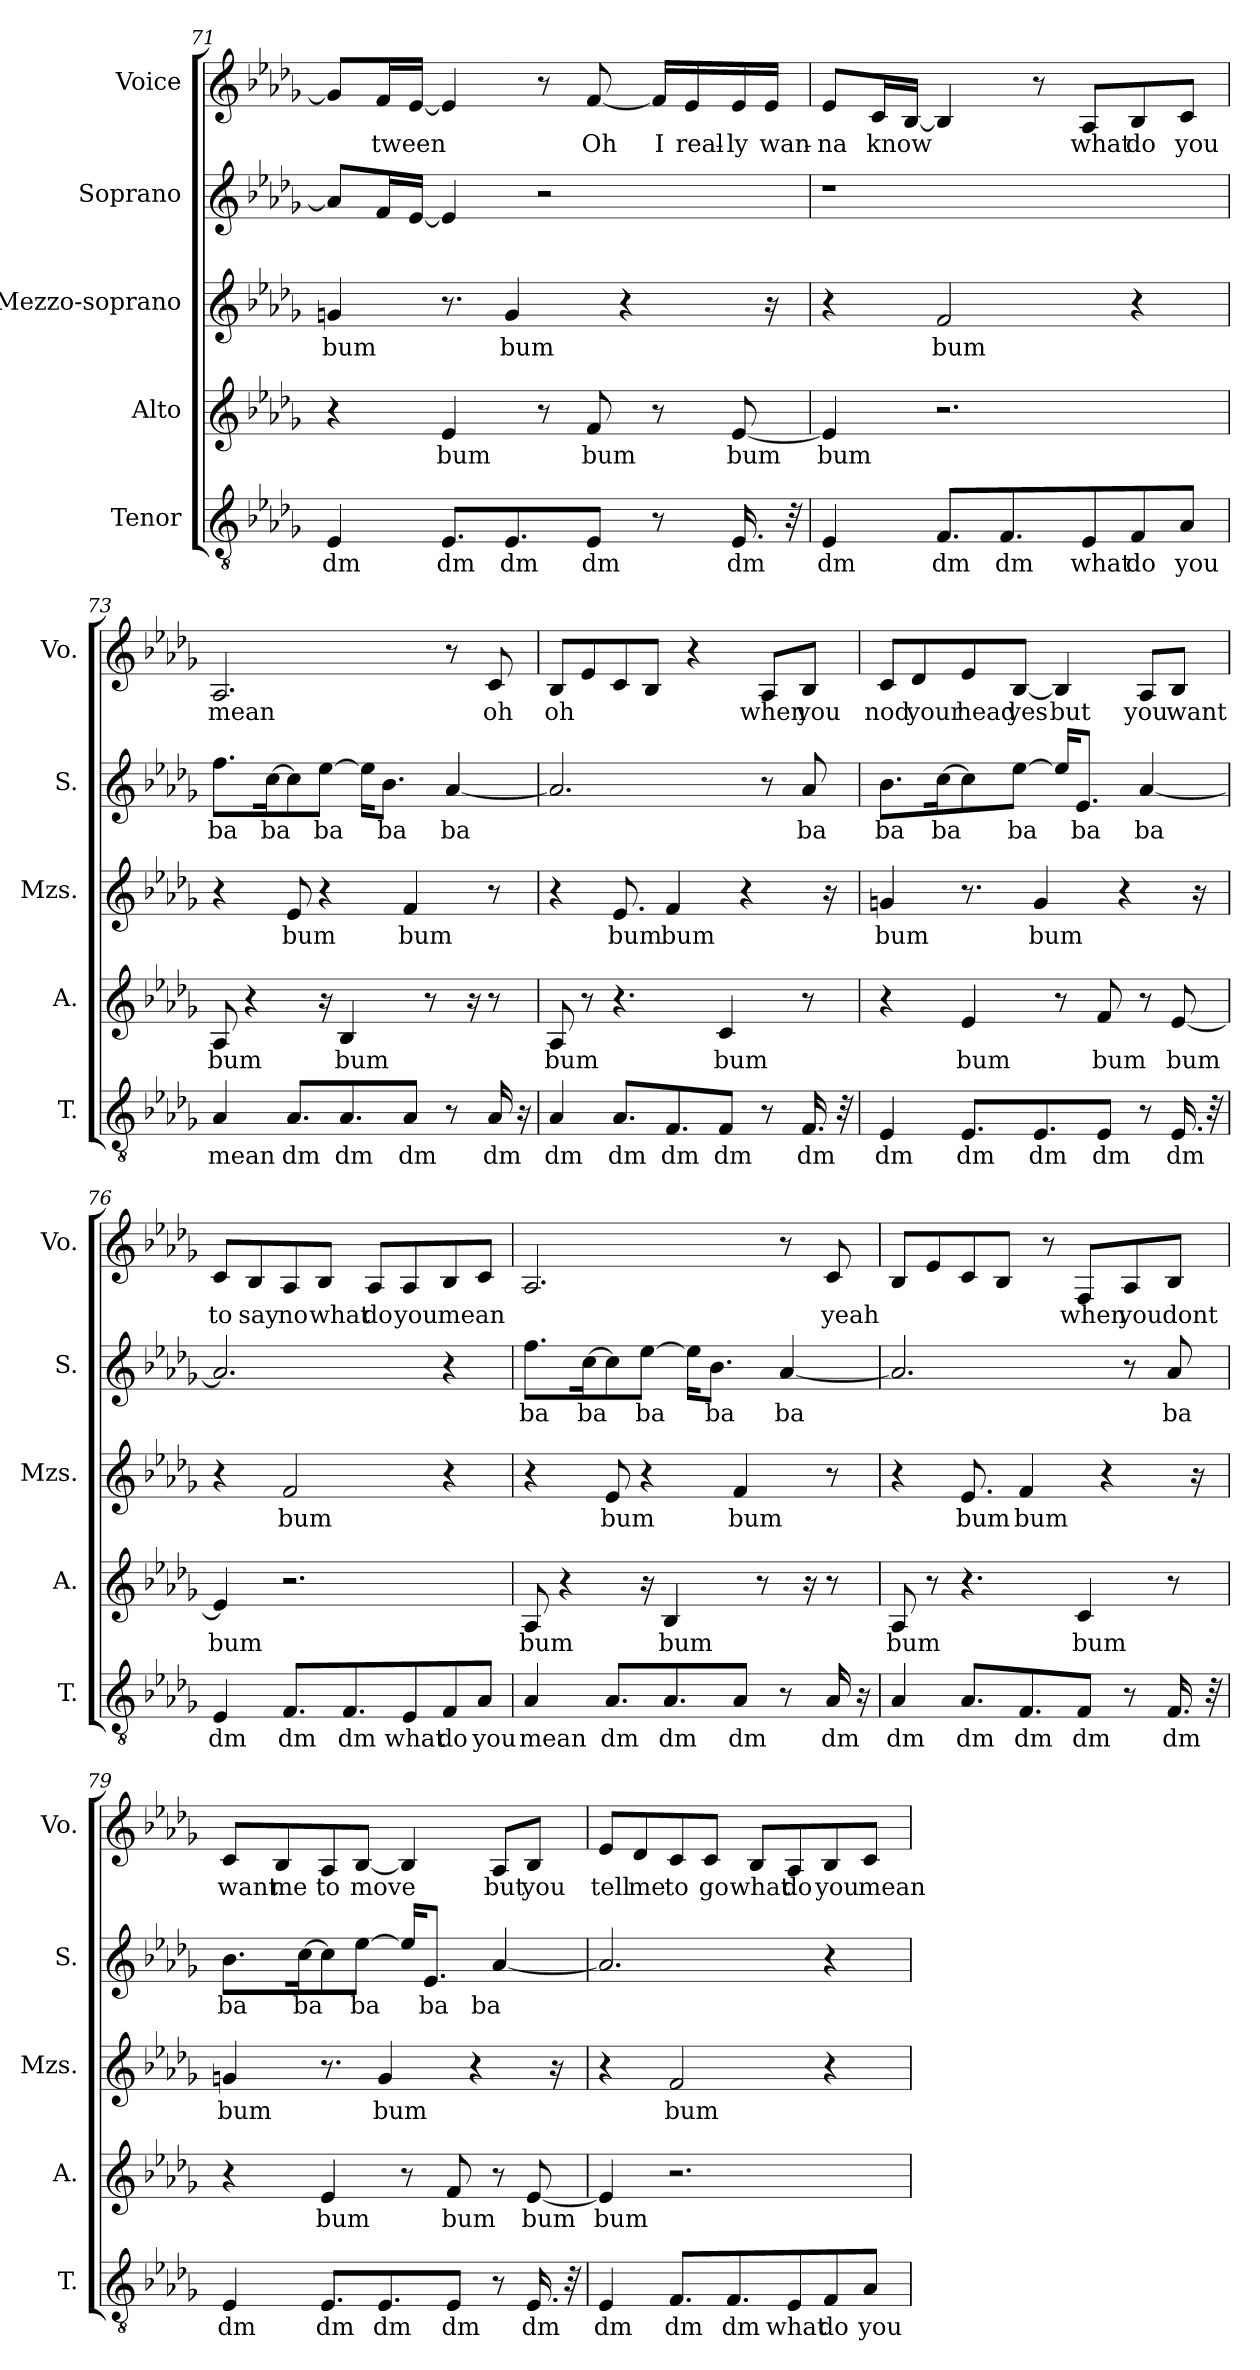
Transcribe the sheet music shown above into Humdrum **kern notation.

**kern	**text	**kern	**text	**kern	**text	**kern	**text	**kern	**text
*part5	*part5	*part4	*part4	*part3	*part3	*part2	*part2	*part1	*part1
*staff5	*staff5	*staff4	*staff4	*staff3	*staff3	*staff2	*staff2	*staff1	*staff1
*I"Tenor	*	*I"Alto	*	*I"Mezzo-soprano	*	*I"Soprano	*	*I"Voice	*
*I'T.	*	*I'A.	*	*I'Mzs.	*	*I'S.	*	*I'Vo.	*
*clefGv2	*	*clefG2	*	*clefG2	*	*clefG2	*	*clefG2	*
*k[b-e-a-d-g-]	*	*k[b-e-a-d-g-]	*	*k[b-e-a-d-g-]	*	*k[b-e-a-d-g-]	*	*k[b-e-a-d-g-]	*
=71	=71	=71	=71	=71	=71	=71	=71	=71	=71
4E-/	dm	4r	.	4gn/	bum	8a-/L]	.	8g/L]	.
.	.	.	.	.	.	16f/L	.	16f/L	tween
.	.	.	.	.	.	[16e-/JJ	.	[16e-/JJ	.
8.E-/L	dm	4e-/	bum	8.r	.	4e-/]	.	4e-/]	.
8.E-/	dm	.	.	4g/	bum	.	.	.	.
.	.	8r	.	.	.	2r	.	8r	.
8E-/J	dm	8f/	bum	.	.	.	.	[8f/	Oh
.	.	.	.	4r	.	.	.	.	.
8r	.	8r	.	.	.	.	.	16f/LL]	I
.	.	.	.	.	.	.	.	16e-/	real-
16.E-/	dm	[8e-/	bum	.	.	.	.	16e-/	-ly
.	.	.	.	16r	.	.	.	16e-/JJ	wan-
32r	.	.	.	.	.	.	.	.	.
!!LO:LB:g=z
=72	=72	=72	=72	=72	=72	=72	=72	=72	=72
4E-/	dm	4e-/]	bum	4r	.	1r	.	8e-/L	-na
.	.	.	.	.	.	.	.	16c/L	know
.	.	.	.	.	.	.	.	[16B-/JJ	.
8.F/L	dm	2.r	.	2f/	bum	.	.	4B-/]	.
8.F/	dm	.	.	.	.	.	.	.	.
.	.	.	.	.	.	.	.	8r	.
8E-/	what	.	.	.	.	.	.	8A-/L	what
8F/	do	.	.	4r	.	.	.	8B-/	do
8A-/J	you	.	.	.	.	.	.	8c/J	you
=73	=73	=73	=73	=73	=73	=73	=73	=73	=73
4A-/	mean	8A-/	bum	4r	.	8.ff\L	ba	2.A-/	mean
.	.	4r	.	.	.	.	.	.	.
.	.	.	.	.	.	[16cc\K	ba	.	.
8.A-/L	dm	.	.	8e-/	bum	8cc\]	.	.	.
.	.	16r	.	4r	.	[8ee-\J	ba	.	.
8.A-/	dm	4B-/	bum	.	.	.	.	.	.
.	.	.	.	.	.	16ee-\KL]	.	.	.
.	.	.	.	.	.	8.b-\J	ba	.	.
8A-/J	dm	.	.	4f/	bum	.	.	.	.
.	.	8r	.	.	.	.	.	.	.
8r	.	.	.	.	.	[4a-/	ba	8r	.
.	.	16r	.	.	.	.	.	.	.
16A-/	dm	8r	.	8r	.	.	.	8c/	oh
16r	.	.	.	.	.	.	.	.	.
!!LO:PB:g=z
=74	=74	=74	=74	=74	=74	=74	=74	=74	=74
4A-/	dm	8A-/	bum	4r	.	2.a-/]	.	8B-/L	oh
.	.	8r	.	.	.	.	.	8e-/	.
8.A-/L	dm	4.r	.	8.e-/	bum	.	.	8c/	.
.	.	.	.	.	.	.	.	8B-/J	.
8.F/	dm	.	.	4f/	bum	.	.	.	.
.	.	.	.	.	.	.	.	4r	.
8F/J	dm	4c/	bum	.	.	.	.	.	.
.	.	.	.	4r	.	.	.	.	.
8r	.	.	.	.	.	8r	.	8A-/L	when
16.F/	dm	8r	.	.	.	8a-/	ba	8B-/J	you
.	.	.	.	16r	.	.	.	.	.
32r	.	.	.	.	.	.	.	.	.
=75	=75	=75	=75	=75	=75	=75	=75	=75	=75
4E-/	dm	4r	.	4gn/	bum	8.b-\L	ba	8c/L	nod
.	.	.	.	.	.	.	.	8d-/	your
.	.	.	.	.	.	[16cc\K	ba	.	.
8.E-/L	dm	4e-/	bum	8.r	.	8cc\]	.	8e-/	head
.	.	.	.	.	.	[8ee-\J	ba	[8B-/J	yes
8.E-/	dm	.	.	4g/	bum	.	.	.	.
.	.	8r	.	.	.	16ee-/KL]	.	4B-/]	but
.	.	.	.	.	.	8.e-/J	ba	.	.
8E-/J	dm	8f/	bum	.	.	.	.	.	.
.	.	.	.	4r	.	.	.	.	.
8r	.	8r	.	.	.	[4a-/	ba	8A-/L	you
16.E-/	dm	[8e-/	bum	.	.	.	.	8B-/J	want
.	.	.	.	16r	.	.	.	.	.
32r	.	.	.	.	.	.	.	.	.
!!LO:LB:g=z
=76	=76	=76	=76	=76	=76	=76	=76	=76	=76
4E-/	dm	4e-/]	bum	4r	.	2.a-/]	.	8c/L	to
.	.	.	.	.	.	.	.	8B-/	say
8.F/L	dm	2.r	.	2f/	bum	.	.	8A-/	no
.	.	.	.	.	.	.	.	8B-/J	what
8.F/	dm	.	.	.	.	.	.	.	.
.	.	.	.	.	.	.	.	8A-/L	do
8E-/	what	.	.	.	.	.	.	8A-/	you
8F/	do	.	.	4r	.	4r	.	8B-/	mean
8A-/J	you	.	.	.	.	.	.	8c/J	.
=77	=77	=77	=77	=77	=77	=77	=77	=77	=77
4A-/	mean	8A-/	bum	4r	.	8.ff\L	ba	2.A-/	.
.	.	4r	.	.	.	.	.	.	.
.	.	.	.	.	.	[16cc\K	ba	.	.
8.A-/L	dm	.	.	8e-/	bum	8cc\]	.	.	.
.	.	16r	.	4r	.	[8ee-\J	ba	.	.
8.A-/	dm	4B-/	bum	.	.	.	.	.	.
.	.	.	.	.	.	16ee-\KL]	.	.	.
.	.	.	.	.	.	8.b-\J	ba	.	.
8A-/J	dm	.	.	4f/	bum	.	.	.	.
.	.	8r	.	.	.	.	.	.	.
8r	.	.	.	.	.	[4a-/	ba	8r	.
.	.	16r	.	.	.	.	.	.	.
16A-/	dm	8r	.	8r	.	.	.	8c/	yeah
16r	.	.	.	.	.	.	.	.	.
!!LO:PB:g=z
=78	=78	=78	=78	=78	=78	=78	=78	=78	=78
4A-/	dm	8A-/	bum	4r	.	2.a-/]	.	8B-/L	.
.	.	8r	.	.	.	.	.	8e-/	.
8.A-/L	dm	4.r	.	8.e-/	bum	.	.	8c/	.
.	.	.	.	.	.	.	.	8B-/J	.
8.F/	dm	.	.	4f/	bum	.	.	.	.
.	.	.	.	.	.	.	.	8r	.
8F/J	dm	4c/	bum	.	.	.	.	8F/L	when
.	.	.	.	4r	.	.	.	.	.
8r	.	.	.	.	.	8r	.	8A-/	you
16.F/	dm	8r	.	.	.	8a-/	ba	8B-/J	dont
.	.	.	.	16r	.	.	.	.	.
32r	.	.	.	.	.	.	.	.	.
=79	=79	=79	=79	=79	=79	=79	=79	=79	=79
4E-/	dm	4r	.	4gn/	bum	8.b-\L	ba	8c/L	want
.	.	.	.	.	.	.	.	8B-/	me
.	.	.	.	.	.	[16cc\K	ba	.	.
8.E-/L	dm	4e-/	bum	8.r	.	8cc\]	.	8A-/	to
.	.	.	.	.	.	[8ee-\J	ba	[8B-/J	move
8.E-/	dm	.	.	4g/	bum	.	.	.	.
.	.	8r	.	.	.	16ee-/KL]	.	4B-/]	.
.	.	.	.	.	.	8.e-/J	ba	.	.
8E-/J	dm	8f/	bum	.	.	.	.	.	.
.	.	.	.	4r	.	.	.	.	.
8r	.	8r	.	.	.	[4a-/	ba	8A-/L	but
16.E-/	dm	[8e-/	bum	.	.	.	.	8B-/J	you
.	.	.	.	16r	.	.	.	.	.
32r	.	.	.	.	.	.	.	.	.
!!LO:LB:g=z
=80	=80	=80	=80	=80	=80	=80	=80	=80	=80
4E-/	dm	4e-/]	bum	4r	.	2.a-/]	.	8e-/L	tell
.	.	.	.	.	.	.	.	8d-/	me
8.F/L	dm	2.r	.	2f/	bum	.	.	8c/	to
.	.	.	.	.	.	.	.	8c/J	go
8.F/	dm	.	.	.	.	.	.	.	.
.	.	.	.	.	.	.	.	8B-/L	what
8E-/	what	.	.	.	.	.	.	8A-/	do
8F/	do	.	.	4r	.	4r	.	8B-/	you
8A-/J	you	.	.	.	.	.	.	8c/J	mean
=	=	=	=	=	=	=	=	=	=
*-	*-	*-	*-	*-	*-	*-	*-	*-	*-
